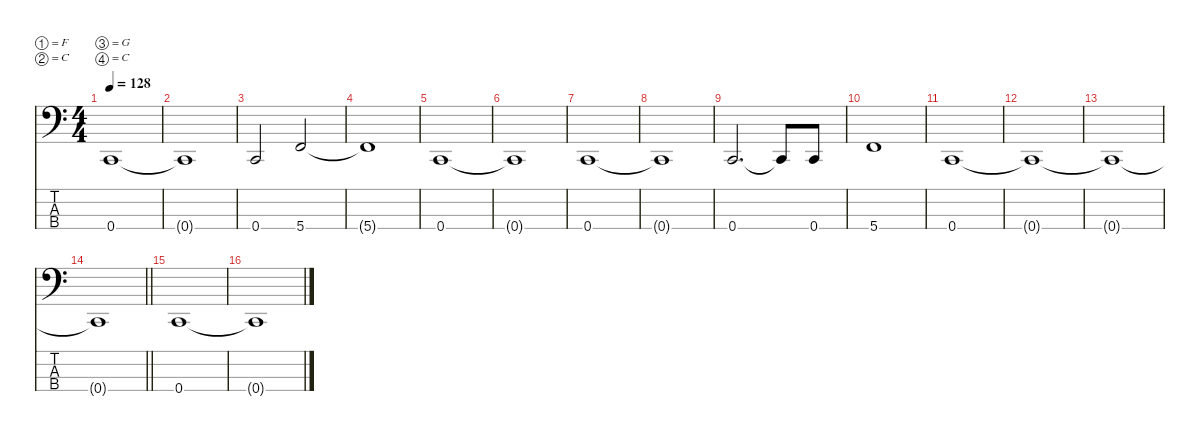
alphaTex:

\defaultSystemsLayout 4
\hideDynamics
\bracketExtendMode nobrackets
\singleTrackTrackNamePolicy hidden
\multiTrackTrackNamePolicy hidden
\otherSystemsTrackNameOrientation horizontal
\track ("Bass" "el.bs.") {instrument electricbassfinger}
\staff {score tabs}
\tuning (F2 C2 G1 C1)
\ts (4 4)
\beaming (8 2 2 2 2)
\tempo 128
\clef f4
\ks c
0.4.1{dy fff instrument electricbassfinger beam Up} |
0.4{t}.1{beam Up} |
0.4.2{beam Up} 5.4.2{beam Up} |
5.4{t}.1{beam Up} |
0.4.1{beam Up} |
0.4{t}.1{beam Up} |
0.4.1{beam Up} |
0.4{t}.1{beam Up} |
0.4.2{d beam Up} 0.4{t}.8{beam Up} 0.4.8{beam Up} |
5.4.1{beam Up} |
0.4.1{beam Up} |
0.4{t}.1{beam Up} |
0.4{t}.1{beam Up} |
\barLineRight lightlight
0.4{t}.1{beam Up} |
0.4.1{beam Up} |
0.4{t}.1{beam Up}
